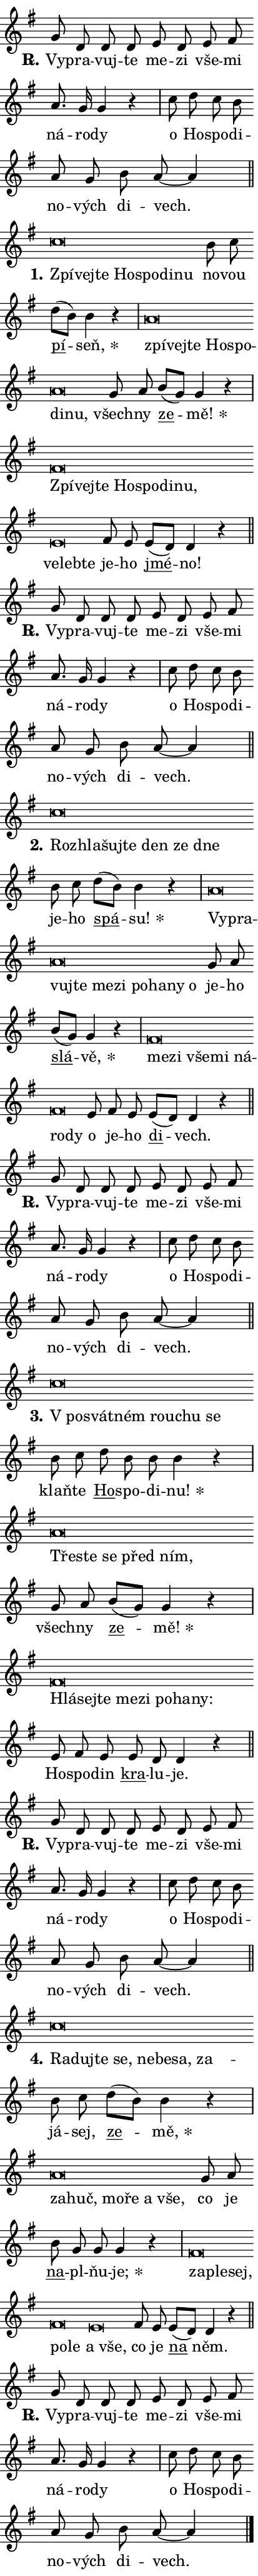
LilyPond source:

\version "2.24.0"
\header { tagline = "" }
\paper {
  indent = 0\cm
  top-margin = 0\cm
  right-margin = 0.13\cm % to fit lyric hyphens
  bottom-margin = 0\cm
  left-margin = 0\cm
  paper-width = 7\cm
  page-breaking = #ly:one-page-breaking
  system-system-spacing.basic-distance = #11
  score-system-spacing.basic-distance = #11
  ragged-last = ##f
}


%% Author: Thomas Morley
%% https://lists.gnu.org/archive/html/lilypond-user/2020-05/msg00002.html
#(define (line-position grob)
"Returns position of @var[grob} in current system:
   @code{'start}, if at first time-step
   @code{'end}, if at last time-step
   @code{'middle} otherwise
"
  (let* ((col (ly:item-get-column grob))
         (ln (ly:grob-object col 'left-neighbor))
         (rn (ly:grob-object col 'right-neighbor))
         (col-to-check-left (if (ly:grob? ln) ln col))
         (col-to-check-right (if (ly:grob? rn) rn col))
         (break-dir-left
           (and
             (ly:grob-property col-to-check-left 'non-musical #f)
             (ly:item-break-dir col-to-check-left)))
         (break-dir-right
           (and
             (ly:grob-property col-to-check-right 'non-musical #f)
             (ly:item-break-dir col-to-check-right))))
        (cond ((eqv? 1 break-dir-left) 'start)
              ((eqv? -1 break-dir-right) 'end)
              (else 'middle))))

#(define (tranparent-at-line-position vctor)
  (lambda (grob)
  "Relying on @code{line-position} select the relevant enry from @var{vctor}.
Used to determine transparency,"
    (case (line-position grob)
      ((end) (not (vector-ref vctor 0)))
      ((middle) (not (vector-ref vctor 1)))
      ((start) (not (vector-ref vctor 2))))))

noteHeadBreakVisibility =
#(define-music-function (break-visibility)(vector?)
"Makes @code{NoteHead}s transparent relying on @var{break-visibility}"
#{
  \override NoteHead.transparent =
    #(tranparent-at-line-position break-visibility)
#})

#(define delete-ledgers-for-transparent-note-heads
  (lambda (grob)
    "Reads whether a @code{NoteHead} is transparent.
If so this @code{NoteHead} is removed from @code{'note-heads} from
@var{grob}, which is supposed to be @code{LedgerLineSpanner}.
As a result ledgers are not printed for this @code{NoteHead}"
    (let* ((nhds-array (ly:grob-object grob 'note-heads))
           (nhds-list
             (if (ly:grob-array? nhds-array)
                 (ly:grob-array->list nhds-array)
                 '()))
           ;; Relies on the transparent-property being done before
           ;; Staff.LedgerLineSpanner.after-line-breaking is executed.
           ;; This is fragile ...
           (to-keep
             (remove
               (lambda (nhd)
                 (ly:grob-property nhd 'transparent #f))
               nhds-list)))
      ;; TODO find a better method to iterate over grob-arrays, similiar
      ;; to filter/remove etc for lists
      ;; For now rebuilt from scratch
      (set! (ly:grob-object grob 'note-heads)  '())
      (for-each
        (lambda (nhd)
          (ly:pointer-group-interface::add-grob grob 'note-heads nhd))
        to-keep))))

squashNotes = {
  \override NoteHead.X-extent = #'(-0.2 . 0.2)
  \override NoteHead.Y-extent = #'(-0.75 . 0)
  \override NoteHead.stencil =
    #(lambda (grob)
       (let ((pos (ly:grob-property grob 'staff-position)))
         (begin
           (if (< pos -7) (display "ERROR: Lower brevis then expected\n") (display "OK: Expected brevis position\n"))
           (if (<= pos -6) ly:text-interface::print ly:note-head::print))))
}
unSquashNotes = {
  \revert NoteHead.X-extent
  \revert NoteHead.Y-extent
  \revert NoteHead.stencil
}

hideNotes = \noteHeadBreakVisibility #begin-of-line-visible
unHideNotes = \noteHeadBreakVisibility #all-visible

% work-around for resetting accidentals
% https://lilypond.org/doc/v2.23/Documentation/notation/displaying-rhythms#unmetered-music
cadenzaMeasure = {
  \cadenzaOff
  \partial 1024 s1024
  \cadenzaOn
}

#(define-markup-command (accent layout props text) (markup?)
  "Underline accented syllable"
  (interpret-markup layout props
    #{\markup \override #'(offset . 4.3) \underline { #text }#}))

responsum = \markup \concat {
  "R" \hspace #-1.05 \path #0.1 #'((moveto 0 0.07) (lineto 0.9 0.8)) \hspace #0.05 "."
}

spaceSize = #0.6828661417322834 % exact space size for TeX Gyre Schola

\layout {
  \context {
    \Staff
    \remove "Time_signature_engraver"
    \override LedgerLineSpanner.after-line-breaking = #delete-ledgers-for-transparent-note-heads
  }
  \context {
    \Lyrics {
      \override LyricSpace.minimum-distance = \spaceSize
      \override LyricText.font-name = #"TeX Gyre Schola"
      \override LyricText.font-size = 1
      \override StanzaNumber.font-name = #"TeX Gyre Schola Bold"
      \override StanzaNumber.font-size = 1
    }
  }
  \context {
    \Score 
    \override NoteHead.text =
      #(lambda (grob) 
        (let ((pos (ly:grob-property grob 'staff-position)))
          #{\markup {
            \combine
              \halign #-0.55 \raise #(if (= pos -6) 0 0.5) \override #'(thickness . 2) \draw-line #'(3.2 . 0)
              \musicglyph "noteheads.sM1"
          }#}))
  }
}

% magnetic-lyrics.ily
%
%   written by
%     Jean Abou Samra <jean@abou-samra.fr>
%     Werner Lemberg <wl@gnu.org>
%
%   adapted by
%     Jiri Hon <jiri.hon@gmail.com>
%
% Version 2022-Apr-15

% https://www.mail-archive.com/lilypond-user@gnu.org/msg149350.html

#(define (Left_hyphen_pointer_engraver context)
   "Collect syllable-hyphen-syllable occurrences in lyrics and store
them in properties.  This engraver only looks to the left.  For
example, if the lyrics input is @code{foo -- bar}, it does the
following.

@itemize @bullet
@item
Set the @code{text} property of the @code{LyricHyphen} grob between
@q{foo} and @q{bar} to @code{foo}.

@item
Set the @code{left-hyphen} property of the @code{LyricText} grob with
text @q{foo} to the @code{LyricHyphen} grob between @q{foo} and
@q{bar}.
@end itemize

Use this auxiliary engraver in combination with the
@code{lyric-@/text::@/apply-@/magnetic-@/offset!} hook."
   (let ((hyphen #f)
         (text #f))
     (make-engraver
      (acknowledgers
       ((lyric-syllable-interface engraver grob source-engraver)
        (set! text grob)))
      (end-acknowledgers
       ((lyric-hyphen-interface engraver grob source-engraver)
        ;(when (not (grob::has-interface grob 'lyric-space-interface))
          (set! hyphen grob)));)
      ((stop-translation-timestep engraver)
       (when (and text hyphen)
         (ly:grob-set-object! text 'left-hyphen hyphen))
       (set! text #f)
       (set! hyphen #f)))))

#(define (lyric-text::apply-magnetic-offset! grob)
   "If the space between two syllables is less than the value in
property @code{LyricText@/.details@/.squash-threshold}, move the right
syllable to the left so that it gets concatenated with the left
syllable.

Use this function as a hook for
@code{LyricText@/.after-@/line-@/breaking} if the
@code{Left_@/hyphen_@/pointer_@/engraver} is active."
   (let ((hyphen (ly:grob-object grob 'left-hyphen #f)))
     (when hyphen
       (let ((left-text (ly:spanner-bound hyphen LEFT)))
         (when (grob::has-interface left-text 'lyric-syllable-interface)
           (let* ((common (ly:grob-common-refpoint grob left-text X))
                  (this-x-ext (ly:grob-extent grob common X))
                  (left-x-ext
                   (begin
                     ;; Trigger magnetism for left-text.
                     (ly:grob-property left-text 'after-line-breaking)
                     (ly:grob-extent left-text common X)))
                  ;; `delta` is the gap width between two syllables.
                  (delta (- (interval-start this-x-ext)
                            (interval-end left-x-ext)))
                  (details (ly:grob-property grob 'details))
                  (threshold (assoc-get 'squash-threshold details 0.2)))
             (when (< delta threshold)
               (let* (;; We have to manipulate the input text so that
                      ;; ligatures crossing syllable boundaries are not
                      ;; disabled.  For languages based on the Latin
                      ;; script this is essentially a beautification.
                      ;; However, for non-Western scripts it can be a
                      ;; necessity.
                      (lt (ly:grob-property left-text 'text))
                      (rt (ly:grob-property grob 'text))
                      (is-space (grob::has-interface hyphen 'lyric-space-interface))
                      (space (if is-space " " ""))
                      (extra-delta (if is-space spaceSize 0))
                      ;; Append new syllable.
                      (ltrt-space (if (and (string? lt) (string? rt))
                                (string-append lt space rt)
                                (make-concat-markup (list lt space rt))))
                      ;; Right-align `ltrt` to the right side.
                      (ltrt-space-markup (grob-interpret-markup
                               grob
                               (make-translate-markup
                                (cons (interval-length this-x-ext) 0)
                                (make-right-align-markup ltrt-space)))))
                 (begin
                   ;; Don't print `left-text`.
                   (ly:grob-set-property! left-text 'stencil #f)
                   ;; Set text and stencil (which holds all collected
                   ;; syllables so far) and shift it to the left.
                   (ly:grob-set-property! grob 'text ltrt-space)
                   (ly:grob-set-property! grob 'stencil ltrt-space-markup)
                   (ly:grob-translate-axis! grob (- (- delta extra-delta)) X))))))))))


#(define (lyric-hyphen::displace-bounds-first grob)
   ;; Make very sure this callback isn't triggered too early.
   (let ((left (ly:spanner-bound grob LEFT))
         (right (ly:spanner-bound grob RIGHT)))
     (ly:grob-property left 'after-line-breaking)
     (ly:grob-property right 'after-line-breaking)
     (ly:lyric-hyphen::print grob)))

squashThreshold = #0.4

\layout {
  \context {
    \Lyrics
    \consists #Left_hyphen_pointer_engraver
    \override LyricText.after-line-breaking =
      #lyric-text::apply-magnetic-offset!
    \override LyricHyphen.stencil = #lyric-hyphen::displace-bounds-first
    \override LyricText.details.squash-threshold = \squashThreshold
    \override LyricHyphen.minimum-distance = 0
    \override LyricHyphen.minimum-length = \squashThreshold
  }
}

squashText = \override LyricText.details.squash-threshold = 9999
unSquashText = \override LyricText.details.squash-threshold = \squashThreshold

leftText = \override LyricText.self-alignment-X = #LEFT
unLeftText = \revert LyricText.self-alignment-X

starOffset = #(lambda (grob) 
                (let ((x_offset (ly:self-alignment-interface::aligned-on-x-parent grob)))
                  (if (= x_offset 0) 0 (+ x_offset 1.2))))

star = #(define-music-function (syllable)(string?)
"Append star separator at the end of a syllable"
#{
  \once \override LyricText.X-offset = #starOffset
  \lyricmode { \markup {
    #syllable
    \override #'((font-name . "TeX Gyre Schola Bold")) \hspace #0.2 \lower #0.65 \larger "*"
  } }
#})

starAccent = #(define-music-function (syllable)(string?)
"Append star separator at the end of a syllable and make accent"
#{
  \once \override LyricText.X-offset = #starOffset
  \lyricmode { \markup {
    \accent #syllable
    \override #'((font-name . "TeX Gyre Schola Bold")) \hspace #0.2 \lower #0.65 \larger "*"
  } }
#})

breath = #(define-music-function (syllable)(string?)
"Append breathing indicator at the end of a syllable"
#{
  \lyricmode { \markup { #syllable "+" } }
#})

optionalBreath = #(define-music-function (syllable)(string?)
"Append optional breathing indicator at the end of a syllable"
#{
  \lyricmode { \markup { #syllable "(+)" } }
#})


\score {
    <<
        \new Voice = "melody" { \cadenzaOn \key g \major \relative { g'8 d d d e d e fis \bar "" a8. g16 g4 r \cadenzaMeasure \bar "|" c8 d c b \bar "" a g b a~ a4 \cadenzaMeasure \bar "||" \break } }
        \new Lyrics \lyricsto "melody" { \lyricmode { \set stanza = \responsum
Vy -- pra -- vuj -- te me -- zi vše -- mi ná -- ro -- dy o Ho -- spo -- di -- no -- vých di -- vech. } }
    >>
    \layout {}
}

\score {
    <<
        \new Voice = "melody" { \cadenzaOn \key g \major \relative { \squashNotes c''\breve*1/16 \hideNotes \breve*1/16 \bar "" \breve*1/16 \bar "" \breve*1/16 \bar "" \breve*1/16 \bar "" \breve*1/16 \breve*1/16 \bar "" \unHideNotes \unSquashNotes b8 c \bar "" d[( b)] b4 r \cadenzaMeasure \bar "|" \squashNotes a\breve*1/16 \hideNotes \breve*1/16 \bar "" \breve*1/16 \bar "" \breve*1/16 \bar "" \breve*1/16 \bar "" \breve*1/16 \breve*1/16 \bar "" \unHideNotes \unSquashNotes g8 a \bar "" b[( g)] g4 r \cadenzaMeasure \bar "|" \squashNotes fis\breve*1/16 \hideNotes \breve*1/16 \bar "" \breve*1/16 \bar "" \breve*1/16 \bar "" \breve*1/16 \bar "" \breve*1/16 \breve*1/16 \bar "" \unHideNotes \unSquashNotes \squashNotes e\breve*1/16 \hideNotes \breve*1/16 \breve*1/16 \bar "" \unHideNotes \unSquashNotes fis8 e \bar "" e[( d)] d4 r \cadenzaMeasure \bar "||" \break } }
        \new Lyrics \lyricsto "melody" { \lyricmode { \set stanza = "1."
\leftText Zpí -- \squashText vej -- te Ho -- spo -- di -- nu \unLeftText \unSquashText no -- vou \markup \accent pí -- \star seň, \leftText zpí -- \squashText vej -- te Ho -- spo -- di -- nu, \unLeftText \unSquashText všech -- ny \markup \accent ze -- \star mě! \leftText Zpí -- \squashText vej -- te Ho -- spo -- di -- nu, \leftText \unLeftText \unSquashText ve -- \squashText leb -- te \unLeftText \unSquashText je -- ho \markup \accent jmé -- no! } }
    >>
    \layout {}
}

\score {
    <<
        \new Voice = "melody" { \cadenzaOn \key g \major \relative { g'8 d d d e d e fis \bar "" a8. g16 g4 r \cadenzaMeasure \bar "|" c8 d c b \bar "" a g b a~ a4 \cadenzaMeasure \bar "||" \break } }
        \new Lyrics \lyricsto "melody" { \lyricmode { \set stanza = \responsum
Vy -- pra -- vuj -- te me -- zi vše -- mi ná -- ro -- dy o Ho -- spo -- di -- no -- vých di -- vech. } }
    >>
    \layout {}
}

\score {
    <<
        \new Voice = "melody" { \cadenzaOn \key g \major \relative { \squashNotes c''\breve*1/16 \hideNotes \breve*1/16 \bar "" \breve*1/16 \bar "" \breve*1/16 \bar "" \breve*1/16 \bar "" \breve*1/16 \breve*1/16 \bar "" \unHideNotes \unSquashNotes b8 c \bar "" d[( b)] b4 r \cadenzaMeasure \bar "|" \squashNotes a\breve*1/16 \hideNotes \breve*1/16 \bar "" \breve*1/16 \bar "" \breve*1/16 \bar "" \breve*1/16 \bar "" \breve*1/16 \bar "" \breve*1/16 \bar "" \breve*1/16 \bar "" \breve*1/16 \breve*1/16 \bar "" \unHideNotes \unSquashNotes g8 a \bar "" b[( g)] g4 r \cadenzaMeasure \bar "|" \squashNotes fis\breve*1/16 \hideNotes \breve*1/16 \bar "" \breve*1/16 \bar "" \breve*1/16 \bar "" \breve*1/16 \bar "" \breve*1/16 \breve*1/16 \bar "" \unHideNotes \unSquashNotes e8 fis8 e \bar "" e[( d)] d4 r \cadenzaMeasure \bar "||" \break } }
        \new Lyrics \lyricsto "melody" { \lyricmode { \set stanza = "2."
\leftText Roz -- \squashText hla -- šuj -- te den ze dne \unLeftText \unSquashText je -- ho \markup \accent spá -- \star su! \leftText Vy -- \squashText pra -- vuj -- te me -- zi po -- ha -- ny o \unLeftText \unSquashText je -- ho \markup \accent slá -- \star vě, \leftText me -- \squashText zi vše -- mi ná -- ro -- dy \unLeftText \unSquashText o je -- ho \markup \accent di -- vech. } }
    >>
    \layout {}
}

\score {
    <<
        \new Voice = "melody" { \cadenzaOn \key g \major \relative { g'8 d d d e d e fis \bar "" a8. g16 g4 r \cadenzaMeasure \bar "|" c8 d c b \bar "" a g b a~ a4 \cadenzaMeasure \bar "||" \break } }
        \new Lyrics \lyricsto "melody" { \lyricmode { \set stanza = \responsum
Vy -- pra -- vuj -- te me -- zi vše -- mi ná -- ro -- dy o Ho -- spo -- di -- no -- vých di -- vech. } }
    >>
    \layout {}
}

\score {
    <<
        \new Voice = "melody" { \cadenzaOn \key g \major \relative { \squashNotes c''\breve*1/16 \hideNotes \breve*1/16 \bar "" \breve*1/16 \bar "" \breve*1/16 \bar "" \breve*1/16 \breve*1/16 \bar "" \unHideNotes \unSquashNotes b8 c \bar "" d b b b4 r \cadenzaMeasure \bar "|" \squashNotes a\breve*1/16 \hideNotes \breve*1/16 \bar "" \breve*1/16 \bar "" \breve*1/16 \breve*1/16 \bar "" \unHideNotes \unSquashNotes g8 a \bar "" b[( g)] g4 r \cadenzaMeasure \bar "|" \squashNotes fis\breve*1/16 \hideNotes \breve*1/16 \bar "" \breve*1/16 \bar "" \breve*1/16 \bar "" \breve*1/16 \bar "" \breve*1/16 \bar "" \breve*1/16 \breve*1/16 \bar "" \unHideNotes \unSquashNotes e8 fis8 e \bar "" e d d4 r \cadenzaMeasure \bar "||" \break } }
        \new Lyrics \lyricsto "melody" { \lyricmode { \set stanza = "3."
\leftText "V po" -- \squashText svát -- ném rou -- chu se \unLeftText \unSquashText klaň -- te \markup \accent Ho -- spo -- di -- \star nu! \leftText Tře -- \squashText ste se před ním, \unLeftText \unSquashText všech -- ny \markup \accent ze -- \star mě! \leftText Hlá -- \squashText sej -- te me -- zi po -- ha -- ny: \unLeftText \unSquashText Ho -- spo -- din \markup \accent kra -- lu -- je. } }
    >>
    \layout {}
}

\score {
    <<
        \new Voice = "melody" { \cadenzaOn \key g \major \relative { g'8 d d d e d e fis \bar "" a8. g16 g4 r \cadenzaMeasure \bar "|" c8 d c b \bar "" a g b a~ a4 \cadenzaMeasure \bar "||" \break } }
        \new Lyrics \lyricsto "melody" { \lyricmode { \set stanza = \responsum
Vy -- pra -- vuj -- te me -- zi vše -- mi ná -- ro -- dy o Ho -- spo -- di -- no -- vých di -- vech. } }
    >>
    \layout {}
}

\score {
    <<
        \new Voice = "melody" { \cadenzaOn \key g \major \relative { \squashNotes c''\breve*1/16 \hideNotes \breve*1/16 \bar "" \breve*1/16 \bar "" \breve*1/16 \bar "" \breve*1/16 \bar "" \breve*1/16 \bar "" \breve*1/16 \breve*1/16 \bar "" \unHideNotes \unSquashNotes b8 c \bar "" d[( b)] b4 r \cadenzaMeasure \bar "|" \squashNotes a\breve*1/16 \hideNotes \breve*1/16 \bar "" \breve*1/16 \bar "" \breve*1/16 \bar "" \breve*1/16 \breve*1/16 \bar "" \unHideNotes \unSquashNotes g8 a \bar "" b g g g4 r \cadenzaMeasure \bar "|" \squashNotes fis\breve*1/16 \hideNotes \breve*1/16 \bar "" \breve*1/16 \bar "" \breve*1/16 \breve*1/16 \bar "" \unHideNotes \unSquashNotes \squashNotes e\breve*1/16 \hideNotes \breve*1/16 \bar "" \unHideNotes \unSquashNotes fis8 e \bar "" e[( d)] d4 r \cadenzaMeasure \bar "||" \break } }
        \new Lyrics \lyricsto "melody" { \lyricmode { \set stanza = "4."
\leftText Ra -- \squashText duj -- te se, ne -- be -- sa, za -- \unLeftText \unSquashText já -- sej, \markup \accent ze -- \star mě, \leftText za -- \squashText huč, mo -- ře a vše, \unLeftText \unSquashText co je \markup \accent na -- pl -- ňu -- \star je; \leftText za -- \squashText ple -- sej, po -- le \leftText \unLeftText \unSquashText a \squashText vše, \unLeftText \unSquashText co je \markup \accent na něm. } }
    >>
    \layout {}
}

\score {
    <<
        \new Voice = "melody" { \cadenzaOn \key g \major \relative { g'8 d d d e d e fis \bar "" a8. g16 g4 r \cadenzaMeasure \bar "|" c8 d c b \bar "" a g b a~ a4 \cadenzaMeasure \bar "||" \break } \bar "|." }
        \new Lyrics \lyricsto "melody" { \lyricmode { \set stanza = \responsum
Vy -- pra -- vuj -- te me -- zi vše -- mi ná -- ro -- dy o Ho -- spo -- di -- no -- vých di -- vech. } }
    >>
    \layout {}
}
